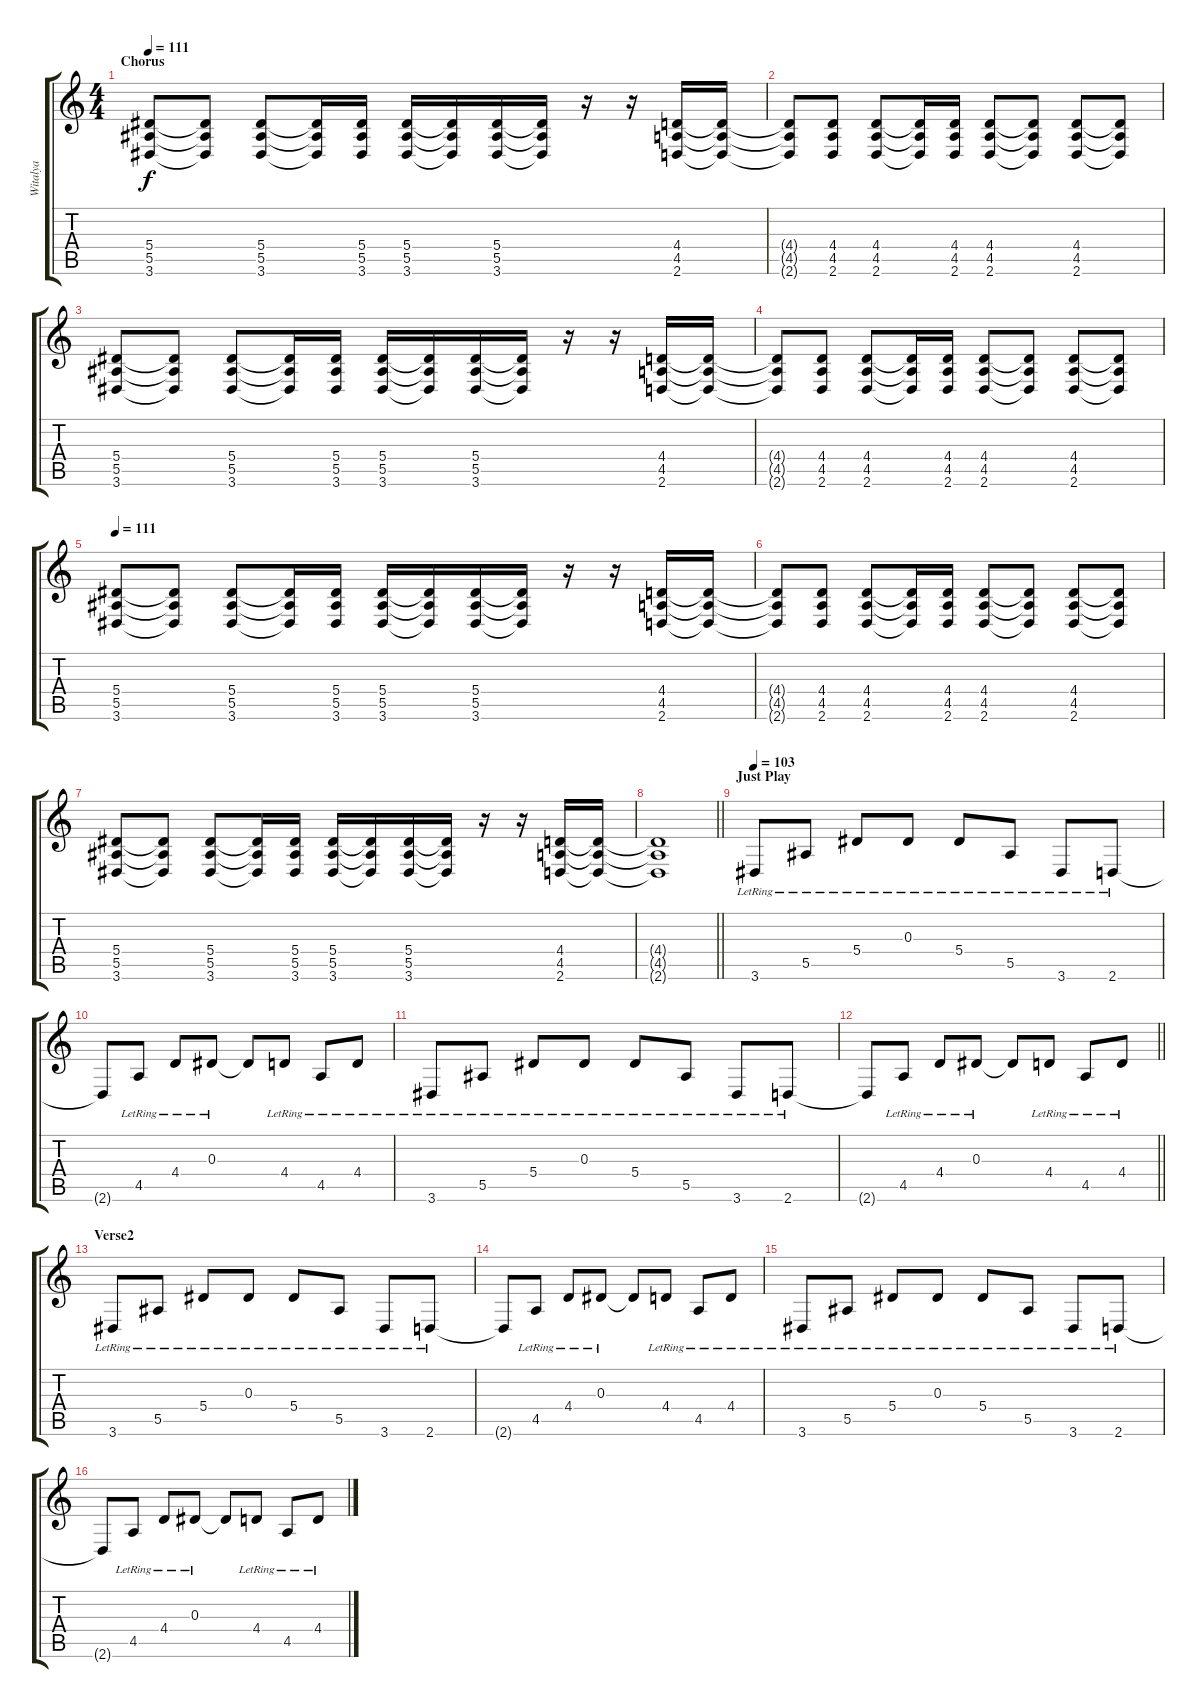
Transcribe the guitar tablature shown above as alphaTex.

\track ("Witalya" "Witalya") {instrument electricguitarjazz}
\staff {score tabs}
\tuning (C4 G3 Eb3 Bb2 F2 C2) {hide}
\ts (4 4)
\section ("" "Chorus")
\tempo 111
\clef g2
\ks c
(5.4 5.5 3.6).8{dy f instrument overdrivenguitar} (5.4{t} 5.5{t} 3.6{t}).8 (5.4 5.5 3.6).8 (5.4{t} 5.5{t} 3.6{t}).16 (5.4 5.5 3.6).16 (5.4 5.5 3.6).16 (5.4{t} 5.5{t} 3.6{t}).16 (5.4 5.5 3.6).16 (5.4{t} 5.5{t} 3.6{t}).16 r.16 r.16 (4.4 4.5 2.6).16 (4.4{t} 4.5{t} 2.6{t}).16 |
(4.4{t} 4.5{t} 2.6{t}).8 (4.4 4.5 2.6).8 (4.4 4.5 2.6).8 (4.4{t} 4.5{t} 2.6{t}).16 (4.4 4.5 2.6).16 (4.4 4.5 2.6).8 (4.4{t} 4.5{t} 2.6{t}).8 (4.4 4.5 2.6).8 (4.4{t} 4.5{t} 2.6{t}).8 |
(5.4 5.5 3.6).8{instrument overdrivenguitar} (5.4{t} 5.5{t} 3.6{t}).8 (5.4 5.5 3.6).8 (5.4{t} 5.5{t} 3.6{t}).16 (5.4 5.5 3.6).16 (5.4 5.5 3.6).16 (5.4{t} 5.5{t} 3.6{t}).16 (5.4 5.5 3.6).16 (5.4{t} 5.5{t} 3.6{t}).16 r.16 r.16 (4.4 4.5 2.6).16 (4.4{t} 4.5{t} 2.6{t}).16 |
(4.4{t} 4.5{t} 2.6{t}).8 (4.4 4.5 2.6).8 (4.4 4.5 2.6).8 (4.4{t} 4.5{t} 2.6{t}).16 (4.4 4.5 2.6).16 (4.4 4.5 2.6).8 (4.4{t} 4.5{t} 2.6{t}).8 (4.4 4.5 2.6).8 (4.4{t} 4.5{t} 2.6{t}).8 |
\tempo 111
(5.4 5.5 3.6).8{instrument overdrivenguitar} (5.4{t} 5.5{t} 3.6{t}).8 (5.4 5.5 3.6).8 (5.4{t} 5.5{t} 3.6{t}).16 (5.4 5.5 3.6).16 (5.4 5.5 3.6).16 (5.4{t} 5.5{t} 3.6{t}).16 (5.4 5.5 3.6).16 (5.4{t} 5.5{t} 3.6{t}).16 r.16 r.16 (4.4 4.5 2.6).16 (4.4{t} 4.5{t} 2.6{t}).16 |
(4.4{t} 4.5{t} 2.6{t}).8 (4.4 4.5 2.6).8 (4.4 4.5 2.6).8 (4.4{t} 4.5{t} 2.6{t}).16 (4.4 4.5 2.6).16 (4.4 4.5 2.6).8 (4.4{t} 4.5{t} 2.6{t}).8 (4.4 4.5 2.6).8 (4.4{t} 4.5{t} 2.6{t}).8 |
(5.4 5.5 3.6).8{instrument overdrivenguitar} (5.4{t} 5.5{t} 3.6{t}).8 (5.4 5.5 3.6).8 (5.4{t} 5.5{t} 3.6{t}).16 (5.4 5.5 3.6).16 (5.4 5.5 3.6).16 (5.4{t} 5.5{t} 3.6{t}).16 (5.4 5.5 3.6).16 (5.4{t} 5.5{t} 3.6{t}).16 r.16 r.16 (4.4 4.5 2.6).16{volume 6} (4.4{t} 4.5{t} 2.6{t}).16 |
\barLineRight lightlight
(4.4{t} 4.5{t} 2.6{t}).1 |
\section ("" "Just Play")
\tempo 103
3.6{lr}.8{volume 16 instrument electricguitarjazz} 5.5{lr}.8 5.4{lr}.8 0.3{lr}.8 5.4{lr}.8 5.5{lr}.8 3.6{lr}.8 2.6{lr}.8 |
2.6{t}.8 4.5{lr}.8 4.4{lr}.8 0.3{lr}.8 0.3{t}.8 4.4{lr}.8 4.5{lr}.8 4.4{lr}.8 |
3.6{lr}.8 5.5{lr}.8 5.4{lr}.8 0.3{lr}.8 5.4{lr}.8 5.5{lr}.8 3.6{lr}.8 2.6{lr}.8 |
\barLineRight lightlight
2.6{t}.8 4.5{lr}.8 4.4{lr}.8 0.3{lr}.8 0.3{t}.8 4.4{lr}.8 4.5{lr}.8 4.4{lr}.8 |
\section ("" "Verse2")
3.6{lr}.8 5.5{lr}.8 5.4{lr}.8 0.3{lr}.8 5.4{lr}.8 5.5{lr}.8 3.6{lr}.8 2.6{lr}.8 |
2.6{t}.8 4.5{lr}.8 4.4{lr}.8 0.3{lr}.8 0.3{t}.8 4.4{lr}.8 4.5{lr}.8 4.4{lr}.8 |
3.6{lr}.8 5.5{lr}.8 5.4{lr}.8 0.3{lr}.8 5.4{lr}.8 5.5{lr}.8 3.6{lr}.8 2.6{lr}.8 |
2.6{t}.8 4.5{lr}.8 4.4{lr}.8 0.3{lr}.8 0.3{t}.8 4.4{lr}.8 4.5{lr}.8 4.4{lr}.8
